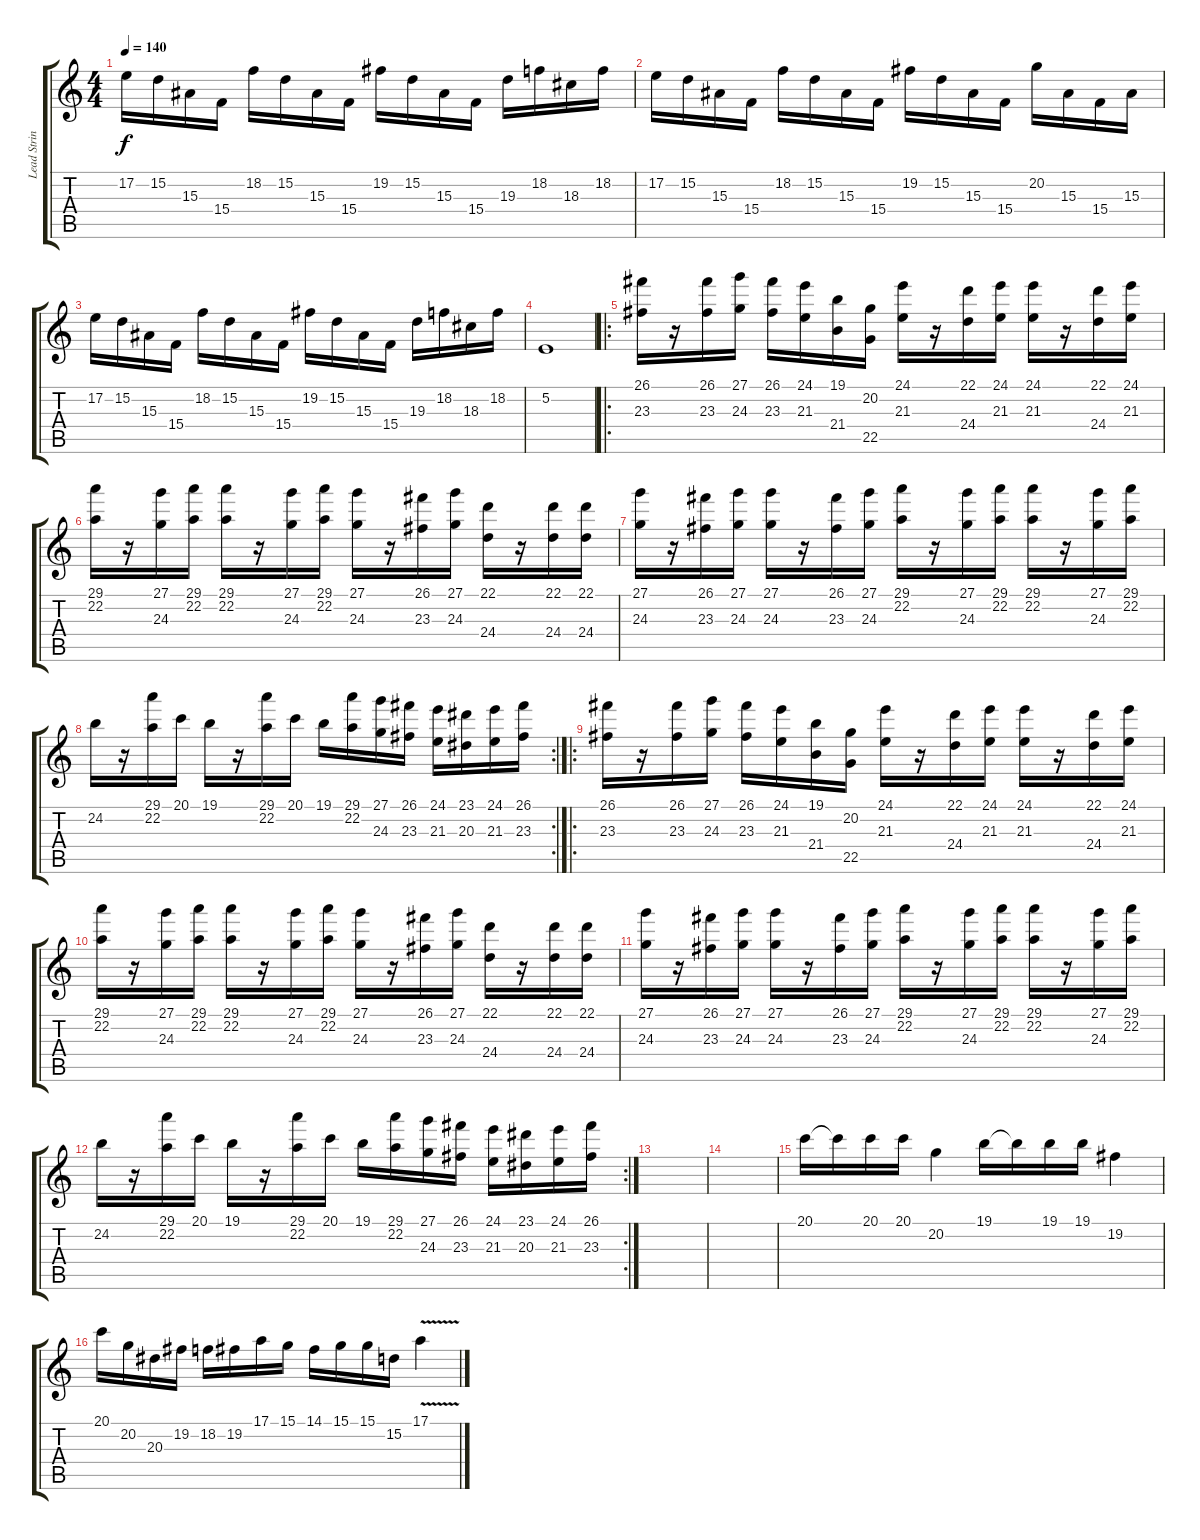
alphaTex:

\track ("Lead String Ensemble" "Lead Strin") {instrument stringensemble1}
\staff {score tabs}
\tuning (E4 B3 G3 D3 A2 E2) {hide}
\ts (4 4)
\tempo 140
\clef g2
\ks c
17.2.16{dy f} 15.2.16 15.3.16 15.4.16 18.2.16 15.2.16 15.3.16 15.4.16 19.2.16 15.2.16 15.3.16 15.4.16 19.3.16 18.2.16 18.3.16 18.2.16 |
17.2.16 15.2.16 15.3.16 15.4.16 18.2.16 15.2.16 15.3.16 15.4.16 19.2.16 15.2.16 15.3.16 15.4.16 20.2.16 15.3.16 15.4.16 15.3.16 |
17.2.16 15.2.16 15.3.16 15.4.16 18.2.16 15.2.16 15.3.16 15.4.16 19.2.16 15.2.16 15.3.16 15.4.16 19.3.16 18.2.16 18.3.16 18.2.16 |
5.2.1 |
\ro
(26.1 23.3).16{volume 16} r.16 (26.1 23.3).16 (27.1 24.3).16 (26.1 23.3).16 (24.1 21.3).16 (19.1 21.4).16 (20.2 22.5).16 (24.1 21.3).16 r.16 (22.1 24.4).16 (24.1 21.3).16 (24.1 21.3).16 r.16 (22.1 24.4).16 (24.1 21.3).16 |
(29.1 22.2).16 r.16 (27.1 24.3).16 (29.1 22.2).16 (29.1 22.2).16 r.16 (27.1 24.3).16 (29.1 22.2).16 (27.1 24.3).16 r.16 (26.1 23.3).16 (27.1 24.3).16 (22.1 24.4).16 r.16 (22.1 24.4).16 (22.1 24.4).16 |
(27.1 24.3).16 r.16 (26.1 23.3).16 (27.1 24.3).16 (27.1 24.3).16 r.16 (26.1 23.3).16 (27.1 24.3).16 (29.1 22.2).16 r.16 (27.1 24.3).16 (29.1 22.2).16 (29.1 22.2).16 r.16 (27.1 24.3).16 (29.1 22.2).16 |
\rc 2
24.2.16 r.16 (29.1 22.2).16 20.1.16 19.1.16 r.16 (29.1 22.2).16 20.1.16 19.1.16 (29.1 22.2).16 (27.1 24.3).16 (26.1 23.3).16 (24.1 21.3).16 (23.1 20.3).16 (24.1 21.3).16 (26.1 23.3).16 |
\ro
(26.1 23.3).16{volume 16} r.16 (26.1 23.3).16 (27.1 24.3).16 (26.1 23.3).16 (24.1 21.3).16 (19.1 21.4).16 (20.2 22.5).16 (24.1 21.3).16 r.16 (22.1 24.4).16 (24.1 21.3).16 (24.1 21.3).16 r.16 (22.1 24.4).16 (24.1 21.3).16 |
(29.1 22.2).16 r.16 (27.1 24.3).16 (29.1 22.2).16 (29.1 22.2).16 r.16 (27.1 24.3).16 (29.1 22.2).16 (27.1 24.3).16 r.16 (26.1 23.3).16 (27.1 24.3).16 (22.1 24.4).16 r.16 (22.1 24.4).16 (22.1 24.4).16 |
(27.1 24.3).16 r.16 (26.1 23.3).16 (27.1 24.3).16 (27.1 24.3).16 r.16 (26.1 23.3).16 (27.1 24.3).16 (29.1 22.2).16 r.16 (27.1 24.3).16 (29.1 22.2).16 (29.1 22.2).16 r.16 (27.1 24.3).16 (29.1 22.2).16 |
\rc 2
24.2.16 r.16 (29.1 22.2).16 20.1.16 19.1.16 r.16 (29.1 22.2).16 20.1.16 19.1.16 (29.1 22.2).16 (27.1 24.3).16 (26.1 23.3).16 (24.1 21.3).16 (23.1 20.3).16 (24.1 21.3).16 (26.1 23.3).16 |
|
|
20.1.16 20.1{t}.16 20.1.16 20.1.16 20.2.4 19.1.16 19.1{t}.16 19.1.16 19.1.16 19.2.4 |
20.1.16 20.2.16 20.3.16 19.2.16 18.2.16 19.2.16 17.1.16 15.1.16 14.1.16 15.1.16 15.1.16 15.2.16 17.1{v}.4
